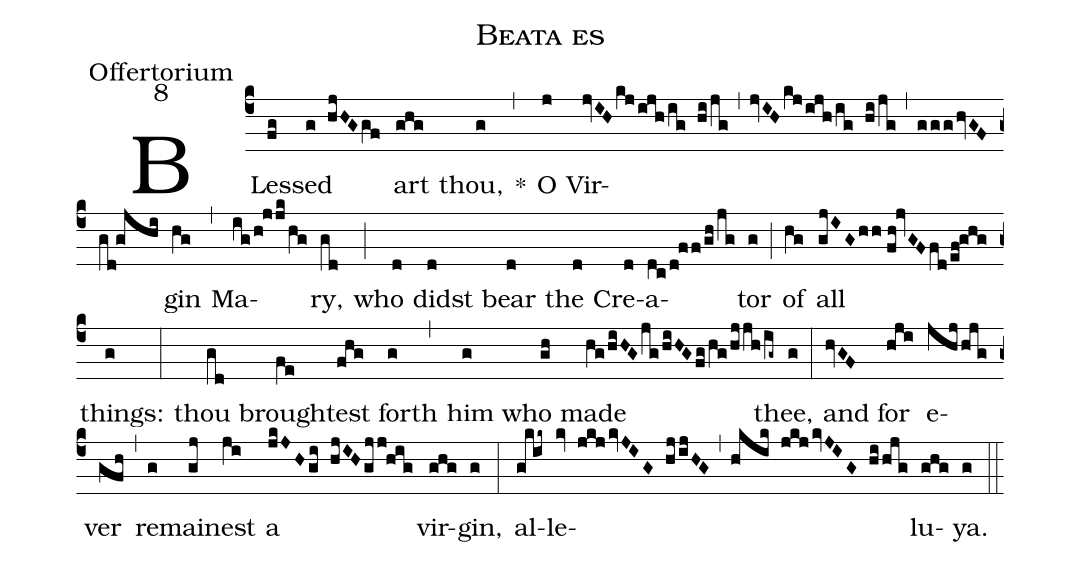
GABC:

name:Beata es;
office-part:Offertorium;
mode:8;
%%
(c4) BLes(fg)sed(g hjHGgf) art(ghg) thou,(g) *(,) O(j) Vir(jvIH/kj/ijh/ig hi/jg,jvIH/kj/ijh/ig hi/jg,ggg/hvGF/gd!gjhi)gin(hg) (,) Ma(ig/h!jjk/hg)ry,(gd) (;) who(d) didst(d) bear(d) the(d) Cre(d)a(dc/d!ff/gh/jg)tor(g) (;) of(hg) all(gjIG/hh//fh!jvGFfd/ef!ghg) things:(g) (:) thou(gd) brough(fe)test(fhg) forth(g) (,) him(g) who(gh) made(hg/hiHG/jg/hiHG/fg/hg/hjjh/ig~) thee,(g) (:) and(hvGF) for(hji) e(jhj/hjg)ver(gfh) (,) re(g)mai(gj)nest(ji) a(jkJH/gi hjIH/gjj!hig) vir(ghg)gin,(g) (:) al(g@k@ik~)le(kv jkj/kvJIG hj/ijHG,hkik jkj/kvJIG hi/hjg)lu(ghg)ya.(g) (::)
